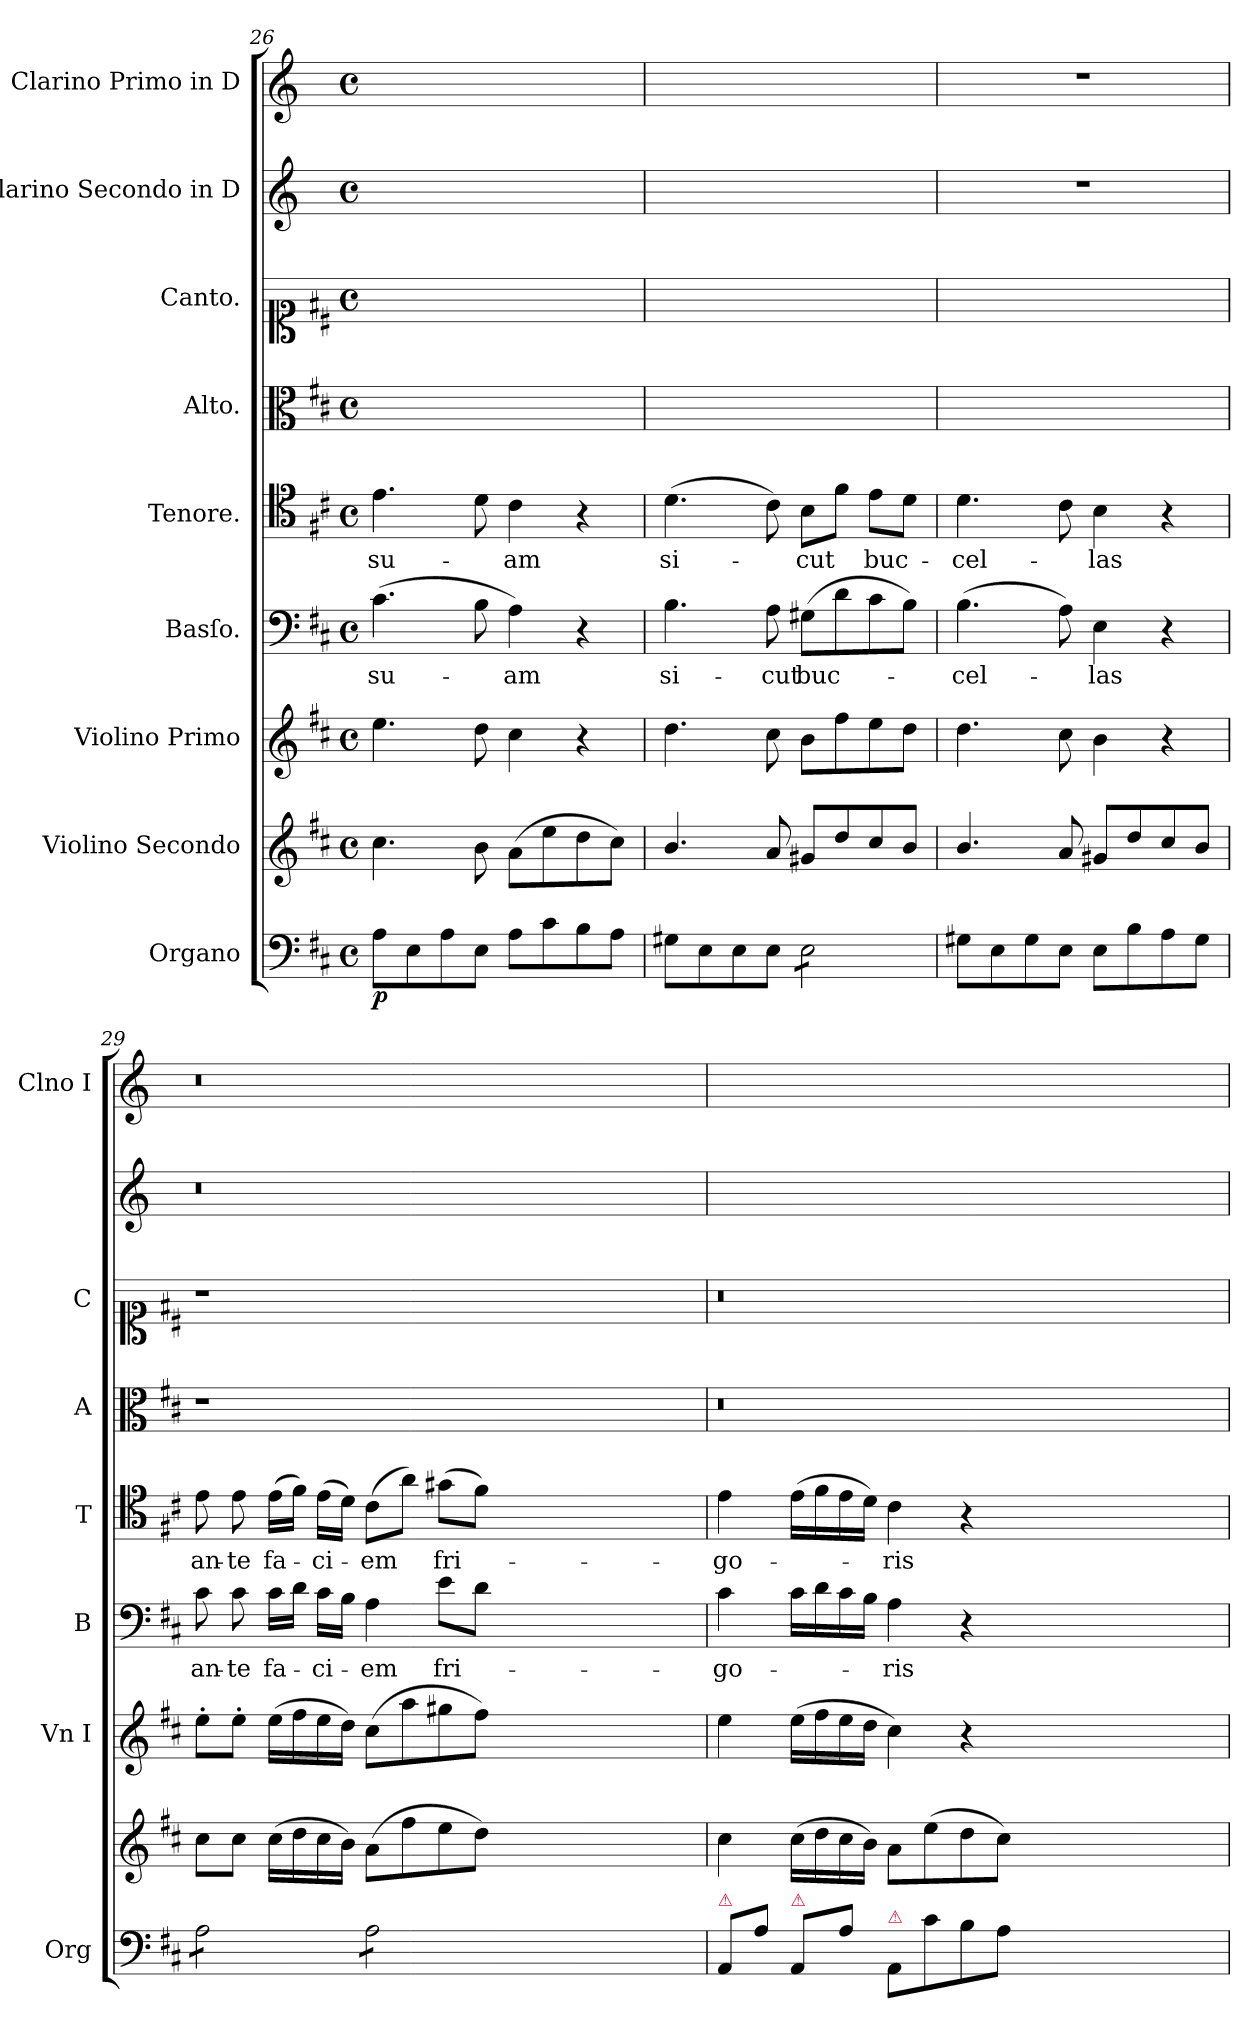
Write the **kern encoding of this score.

**kern	**dynam	**kern	**kern	**kern	**text	**kern	**text	**kern	**kern	**kern	**kern
*part9	*part9	*part8	*part7	*part6	*part6	*part5	*part5	*part4	*part3	*part2	*part1
*staff9	*staff9	*staff8	*staff7	*staff6	*staff6	*staff5	*staff5	*staff4	*staff3	*staff2	*staff1
*I"Organo	*	*I"Violino Secondo	*I"Violino Primo	*I"Basſo.	*	*I"Tenore.	*	*I"Alto.	*I"Canto.	*I"Clarino Secondo in D	*I"Clarino Primo in D
*I'Org	*	*	*I'Vn I	*I'B	*	*I'T	*	*I'A	*I'C	*	*I'Clno I
*clefF4	*	*clefG2	*clefG2	*clefF4	*	*clefC4	*	*clefC3	*clefC1	*clefG2	*clefG2
*	*	*	*	*	*	*	*	*	*	*ITrd-1c-2	*ITrd-1c-2
*k[f#c#]	*	*k[f#c#]	*k[f#c#]	*k[f#c#]	*	*k[f#c#]	*	*k[f#c#]	*k[f#c#]	*k[f#c#]	*k[f#c#]
*M4/4	*	*M4/4	*M4/4	*M4/4	*	*M4/4	*	*M4/4	*M4/4	*M4/4	*M4/4
*met(c)	*	*met(c)	*met(c)	*met(c)	*	*met(c)	*	*met(c)	*met(c)	*met(c)	*met(c)
=26	=26	=26	=26	=26	=26	=26	=26	=26	=26	=26	=26
!	!LO:DY:b	!	!	!	!	!	!	!	!	!	!
8A\L	p	4.cc#\	4.ee\	(4.c#\	su-	4.e\	su-	1ryy	1ryy	1ryy	1ryy
8E\	.	.	.	.	.	.	.	.	.	.	.
8A\	.	.	.	.	.	.	.	.	.	.	.
8E\J	.	8b\	8dd\	8B\	.	8d\	.	.	.	.	.
8A\L	.	(8a\L	4cc#\	4A\)	-am	4c#\	-am	.	.	.	.
8c#\	.	8ee\	.	.	.	.	.	.	.	.	.
8B\	.	8dd\	4r	4r	.	4r	.	.	.	.	.
8A\J	.	8cc#\J)	.	.	.	.	.	.	.	.	.
=27	=27	=27	=27	=27	=27	=27	=27	=27	=27	=27	=27
8G#X\L	.	4.b/	4.dd\	4.B\	si-	(4.d\	si-	1ryy	1ryy	1ryy	1ryy
8E\	.	.	.	.	.	.	.	.	.	.	.
8E\	.	.	.	.	.	.	.	.	.	.	.
8E\J	.	8a/	8cc#\	8A\	-cut	8c#\)	.	.	.	.	.
*tremolo	*	*	*	*	*	*	*	*	*	*	*
8E\L	.	8g#X/L	8b\L	(8G#X\L	buc-	8B\L	-cut	.	.	.	.
8E\	.	8dd/	8ff#\	8d\	.	8f#\J	.	.	.	.	.
8E\	.	8cc#/	8ee\	8c#\	.	8e\L	buc-	.	.	.	.
8E\J	.	8b/J	8dd\J	8B\J)	.	8d\J	.	.	.	.	.
*Xtremolo	*	*	*	*	*	*	*	*	*	*	*
=28	=28	=28	=28	=28	=28	=28	=28	=28	=28	=28	=28
8G#X\L	.	4.b/	4.dd\	(4.B\	-cel-	4.d\	-cel-	1ryy	1ryy	1r	1r
8E\	.	.	.	.	.	.	.	.	.	.	.
8G#\	.	.	.	.	.	.	.	.	.	.	.
8E\J	.	8a/	8cc#\	8A\)	.	8c#\	.	.	.	.	.
8E\L	.	8g#X/L	4b\	4E\	-las	4B\	-las	.	.	.	.
8B\	.	8dd/	.	.	.	.	.	.	.	.	.
8A\	.	8cc#/	4r	4r	.	4r	.	.	.	.	.
8G#\J	.	8b/J	.	.	.	.	.	.	.	.	.
=29	=29	=29	=29	=29	=29	=29	=29	=29	=29	=29	=29
*tremolo	*	*	*	*	*	*	*	*	*	*	*
8A\L	.	8cc#\L	8ee'\L	8c#\	an-	8e\	an-	1r	1r	0.r	0.r
8A\	.	8cc#\J	8ee'\J	8c#\	-te	8e\	-te	.	.	.	.
8A\	.	(16cc#\LL	(16ee\LL	16c#\LL	fa-	(16e\LL	fa-	.	.	.	.
.	.	16dd\	16ff#\	16d\JJ	.	16f#\JJ)	.	.	.	.	.
8A\J	.	16cc#\	16ee\	16c#\LL	-ci-	(16e\LL	-ci-	.	.	.	.
.	.	16b\JJ)	16dd\JJ)	16B\JJ	.	16d\JJ)	.	.	.	.	.
8A\L	.	(8a\L	(8cc#\L	4A\	-em	(8c#\L	-em	.	.	.	.
8A\	.	8ff#\	8aa\	.	.	8a\J)	.	.	.	.	.
8A\	.	8ee\	8gg#X\	8e\L	fri-	(8g#X\L	fri-	.	.	.	.
8A\J	.	8dd\J)	8ff#\J)	8d\J	.	8f#\J)	.	.	.	.	.
*Xtremolo	*	*	*	*	*	*	*	*	*	*	*
0ryy	.	0ryy	0ryy	0ryy	.	0ryy	.	0ryy	0ryy	.	.
=30	=30	=30	=30	=30	=30	=30	=30	=30	=30	=30	=30
!LO:TX:a:color=crimson:t=⚠	!	!	!	!	!	!	!	!	!	!	!
8AA/L	.	4cc#\	4ee\	4c#\	-go-	4e\	-go-	0.r	0.r	0.ryy	0.ryy
8A\J	.	.	.	.	.	.	.	.	.	.	.
!LO:TX:a:color=crimson:t=⚠	!	!	!	!	!	!	!	!	!	!	!
8AA/L	.	(16cc#\LL	(16ee\LL	16c#\LL	.	(16e\LL	.	.	.	.	.
.	.	16dd\	16ff#\	16d\	.	16f#\	.	.	.	.	.
8A\J	.	16cc#\	16ee\	16c#\	.	16e\	.	.	.	.	.
.	.	16b\JJ)	16dd\JJ	16B\JJ	.	16d\JJ)	.	.	.	.	.
!LO:TX:a:color=crimson:t=⚠	!	!	!	!	!	!	!	!	!	!	!
8AA/L	.	8a\L	4cc#\)	4A\	-ris	4c#\	-ris	.	.	.	.
8c#\	.	(8ee\	.	.	.	.	.	.	.	.	.
8B\	.	8dd\	4r	4r	.	4r	.	.	.	.	.
8A\J	.	8cc#\J)	.	.	.	.	.	.	.	.	.
0ryy	.	0ryy	0ryy	0ryy	.	0ryy	.	.	.	.	.
=	=	=	=	=	=	=	=	=	=	=	=
*-	*-	*-	*-	*-	*-	*-	*-	*-	*-	*-	*-
